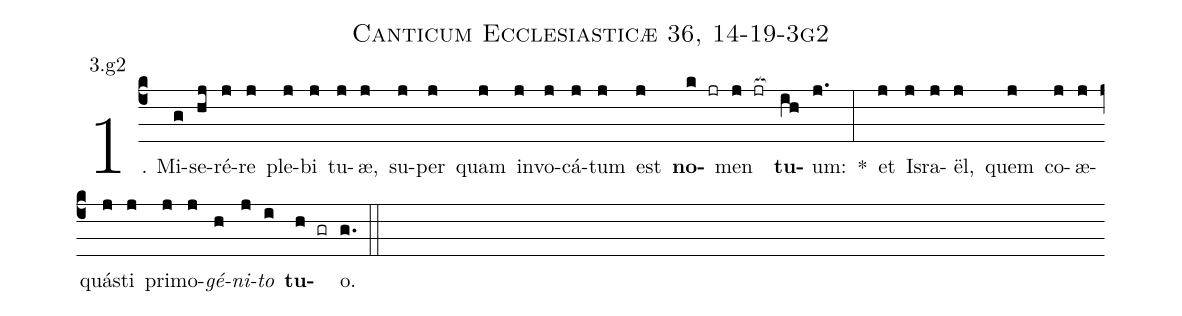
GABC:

name: Canticum Ecclesiasticæ 36, 14-19-3g2;
annotation: 3.g2;
%%
(c4)1. Mi(g)se(hj)ré(j)re(j) ple(j)bi(j) tu(j)æ,(j) su(j)per(j) quam(j) in(j)vo(j)cá(j)tum(j) est(j) <b>no</b>(k jr)men(j jr[ocb:1{]) <b>tu</b>(ih[ocb:0}])um:(j.) *(:) et(j) Is(j)ra(j)ël,(j) quem(j) co(j)æ(j)quás(j)ti(j) pri(j)mo(j)<i>gé</i>(h)<i>ni</i>(j)<i>to</i>(i) <b>tu</b>(h gr)o.(g.) (::)
